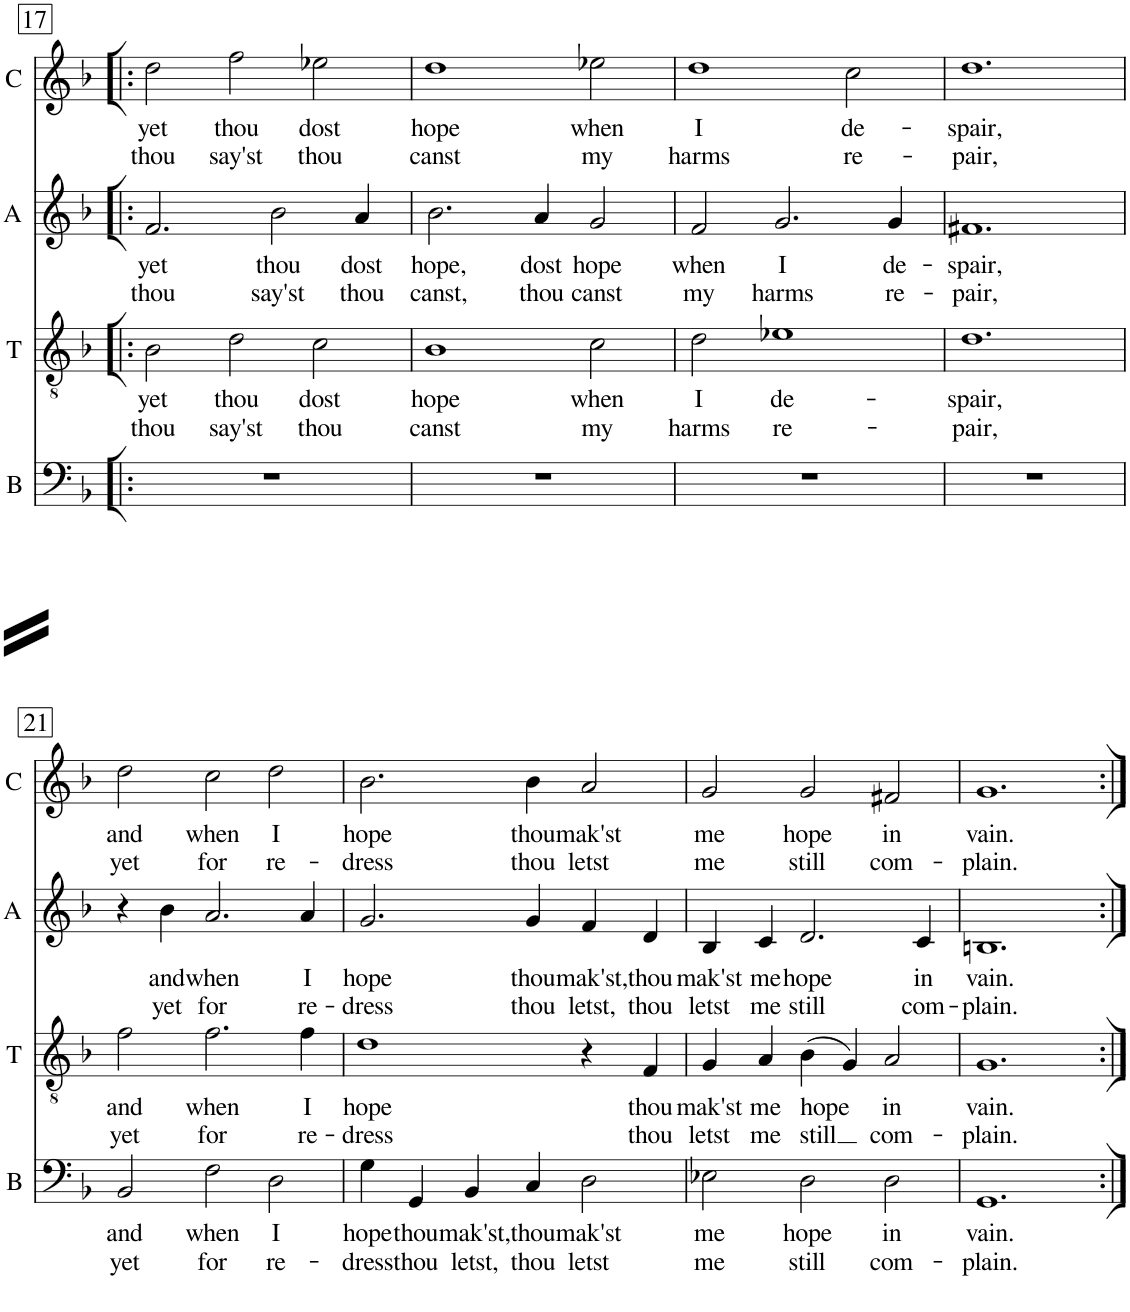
**kern	**text	**text	**kern	**text	**text	**kern	**text	**text	**kern	**text	**text
*part4	*part4	*part4	*part3	*part3	*part3	*part2	*part2	*part2	*part1	*part1	*part1
*staff4	*staff4	*staff4	*staff3	*staff3	*staff3	*staff2	*staff2	*staff2	*staff1	*staff1	*staff1
*I"B	*	*	*I"T	*	*	*I"A	*	*	*I"C	*	*
*I'B	*	*	*I'T	*	*	*I'A	*	*	*I'C	*	*
!!LO:PB:g=z
*clefF4	*	*	*clefGv2	*	*	*clefG2	*	*	*clefG2	*	*
*	*	*	*	*	*	*Trd1c2	*	*	*	*	*
*k[b-]	*	*	*k[b-]	*	*	*k[b-]	*	*	*k[b-]	*	*
*M3/2	*	*	*M3/2	*	*	*M3/2	*	*	*M3/2	*	*
=17!|:	=17!|:	=17!|:	=17!|:	=17!|:	=17!|:	=17!|:	=17!|:	=17!|:	=17!|:	=17!|:	=17!|:
!	!	!	!	!LO:LY:b	!LO:LY:b	!	!LO:LY:b	!LO:LY:b	!	!LO:LY:b	!LO:LY:b
1.r	.	.	2B-\	yet	thou	2.f/	yet	thou	2dd\	yet	thou
!	!	!	!	!LO:LY:b	!LO:LY:b	!	!	!	!	!LO:LY:b	!LO:LY:b
.	.	.	2d\	thou	say'st	.	.	.	2ff\	thou	say'st
!	!	!	!	!	!	!	!LO:LY:b	!LO:LY:b	!	!	!
.	.	.	.	.	.	2b-\	thou	say'st	.	.	.
!	!	!	!	!LO:LY:b	!LO:LY:b	!	!	!	!	!LO:LY:b	!LO:LY:b
.	.	.	2c\	dost	thou	.	.	.	2ee-X\	dost	thou
!	!	!	!	!	!	!	!LO:LY:b	!LO:LY:b	!	!	!
.	.	.	.	.	.	4a/	dost	thou	.	.	.
=18	=18	=18	=18	=18	=18	=18	=18	=18	=18	=18	=18
!	!	!	!	!LO:LY:b	!LO:LY:b	!	!LO:LY:b	!LO:LY:b	!	!LO:LY:b	!LO:LY:b
1.r	.	.	1B-	hope	canst	2.b-\	hope,	canst,	1dd	hope	canst
!	!	!	!	!	!	!	!LO:LY:b	!LO:LY:b	!	!	!
.	.	.	.	.	.	4a/	dost	thou	.	.	.
!	!	!	!	!LO:LY:b	!LO:LY:b	!	!LO:LY:b	!LO:LY:b	!	!LO:LY:b	!LO:LY:b
.	.	.	2c\	when	my	2g/	hope	canst	2ee-X\	when	my
=19	=19	=19	=19	=19	=19	=19	=19	=19	=19	=19	=19
!	!	!	!	!LO:LY:b	!LO:LY:b	!	!LO:LY:b	!LO:LY:b	!	!LO:LY:b	!LO:LY:b
1.r	.	.	2d\	I	harms	2f/	when	my	1dd	I	harms
!	!	!	!	!LO:LY:b	!LO:LY:b	!	!LO:LY:b	!LO:LY:b	!	!	!
.	.	.	1e-X	de-	re-	2.g/	I	harms	.	.	.
!	!	!	!	!	!	!	!	!	!	!LO:LY:b	!LO:LY:b
.	.	.	.	.	.	.	.	.	2cc\	de-	re-
!	!	!	!	!	!	!	!LO:LY:b	!LO:LY:b	!	!	!
.	.	.	.	.	.	4g/	de-	re-	.	.	.
=20	=20	=20	=20	=20	=20	=20	=20	=20	=20	=20	=20
!	!	!	!	!LO:LY:b	!LO:LY:b	!	!LO:LY:b	!LO:LY:b	!	!LO:LY:b	!LO:LY:b
1.r	.	.	1.d	-spair,	-pair,	1.f#X	-spair,	-pair,	1.dd	-spair,	-pair,
!!LO:LB:g=z
=21	=21	=21	=21	=21	=21	=21	=21	=21	=21	=21	=21
!	!LO:LY:b	!LO:LY:b	!	!LO:LY:b	!LO:LY:b	!	!	!	!	!LO:LY:b	!LO:LY:b
2BB-/	and	yet	2f\	and	yet	4r	.	.	2dd\	and	yet
!	!	!	!	!	!	!	!LO:LY:b	!LO:LY:b	!	!	!
.	.	.	.	.	.	4b-\	and	yet	.	.	.
!	!LO:LY:b	!LO:LY:b	!	!LO:LY:b	!LO:LY:b	!	!LO:LY:b	!LO:LY:b	!	!LO:LY:b	!LO:LY:b
2F\	when	for	2.f\	when	for	2.a/	when	for	2cc\	when	for
!	!LO:LY:b	!LO:LY:b	!	!	!	!	!	!	!	!LO:LY:b	!LO:LY:b
2D\	I	re-	.	.	.	.	.	.	2dd\	I	re-
!	!	!	!	!LO:LY:b	!LO:LY:b	!	!LO:LY:b	!LO:LY:b	!	!	!
.	.	.	4f\	I	re-	4a/	I	re-	.	.	.
=22	=22	=22	=22	=22	=22	=22	=22	=22	=22	=22	=22
!	!LO:LY:b	!LO:LY:b	!	!LO:LY:b	!LO:LY:b	!	!LO:LY:b	!LO:LY:b	!	!LO:LY:b	!LO:LY:b
4G\	hope	-dress	1d	hope	-dress	2.g/	hope	-dress	2.b-\	hope	-dress
!	!LO:LY:b	!LO:LY:b	!	!	!	!	!	!	!	!	!
4GG/	thou	thou	.	.	.	.	.	.	.	.	.
!	!LO:LY:b	!LO:LY:b	!	!	!	!	!	!	!	!	!
4BB-/	mak'st,	letst,	.	.	.	.	.	.	.	.	.
!	!LO:LY:b	!LO:LY:b	!	!	!	!	!LO:LY:b	!LO:LY:b	!	!LO:LY:b	!LO:LY:b
4C/	thou	thou	.	.	.	4g/	thou	thou	4b-\	thou	thou
!	!LO:LY:b	!LO:LY:b	!	!	!	!	!LO:LY:b	!LO:LY:b	!	!LO:LY:b	!LO:LY:b
2D\	mak'st	letst	4r	.	.	4f/	mak'st,	letst,	2a/	mak'st	letst
!	!	!	!	!LO:LY:b	!LO:LY:b	!	!LO:LY:b	!LO:LY:b	!	!	!
.	.	.	4F/	thou	thou	4d/	thou	thou	.	.	.
=23	=23	=23	=23	=23	=23	=23	=23	=23	=23	=23	=23
!	!LO:LY:b	!LO:LY:b	!	!LO:LY:b	!LO:LY:b	!	!LO:LY:b	!LO:LY:b	!	!LO:LY:b	!LO:LY:b
2E-X\	me	me	4G/	mak'st	letst	4B-/	mak'st	letst	2g/	me	me
!	!	!	!	!LO:LY:b	!LO:LY:b	!	!LO:LY:b	!LO:LY:b	!	!	!
.	.	.	4A/	me	me	4c/	me	me	.	.	.
!	!LO:LY:b	!LO:LY:b	!	!LO:LY:b	!LO:LY:b	!	!LO:LY:b	!LO:LY:b	!	!LO:LY:b	!LO:LY:b
2D\	hope	still	(4B-\	hope	still	2.d/	hope	still	2g/	hope	still
.	.	.	4G/)	.	.	.	.	.	.	.	.
!	!LO:LY:b	!LO:LY:b	!	!LO:LY:b	!LO:LY:b	!	!	!	!	!LO:LY:b	!LO:LY:b
2D\	in	com-	2A/	in	com-	.	.	.	2f#X/	in	com-
!	!	!	!	!	!	!	!LO:LY:b	!LO:LY:b	!	!	!
.	.	.	.	.	.	4c/	in	com-	.	.	.
=24	=24	=24	=24	=24	=24	=24	=24	=24	=24	=24	=24
!	!LO:LY:b	!LO:LY:b	!	!LO:LY:b	!LO:LY:b	!	!LO:LY:b	!LO:LY:b	!	!LO:LY:b	!LO:LY:b
1.GG	vain.	-plain.	1.G	vain.	-plain.	1.Bn	vain.	-plain.	1.g	vain.	-plain.
=:|!	=:|!	=:|!	=:|!	=:|!	=:|!	=:|!	=:|!	=:|!	=:|!	=:|!	=:|!
*-	*-	*-	*-	*-	*-	*-	*-	*-	*-	*-	*-
